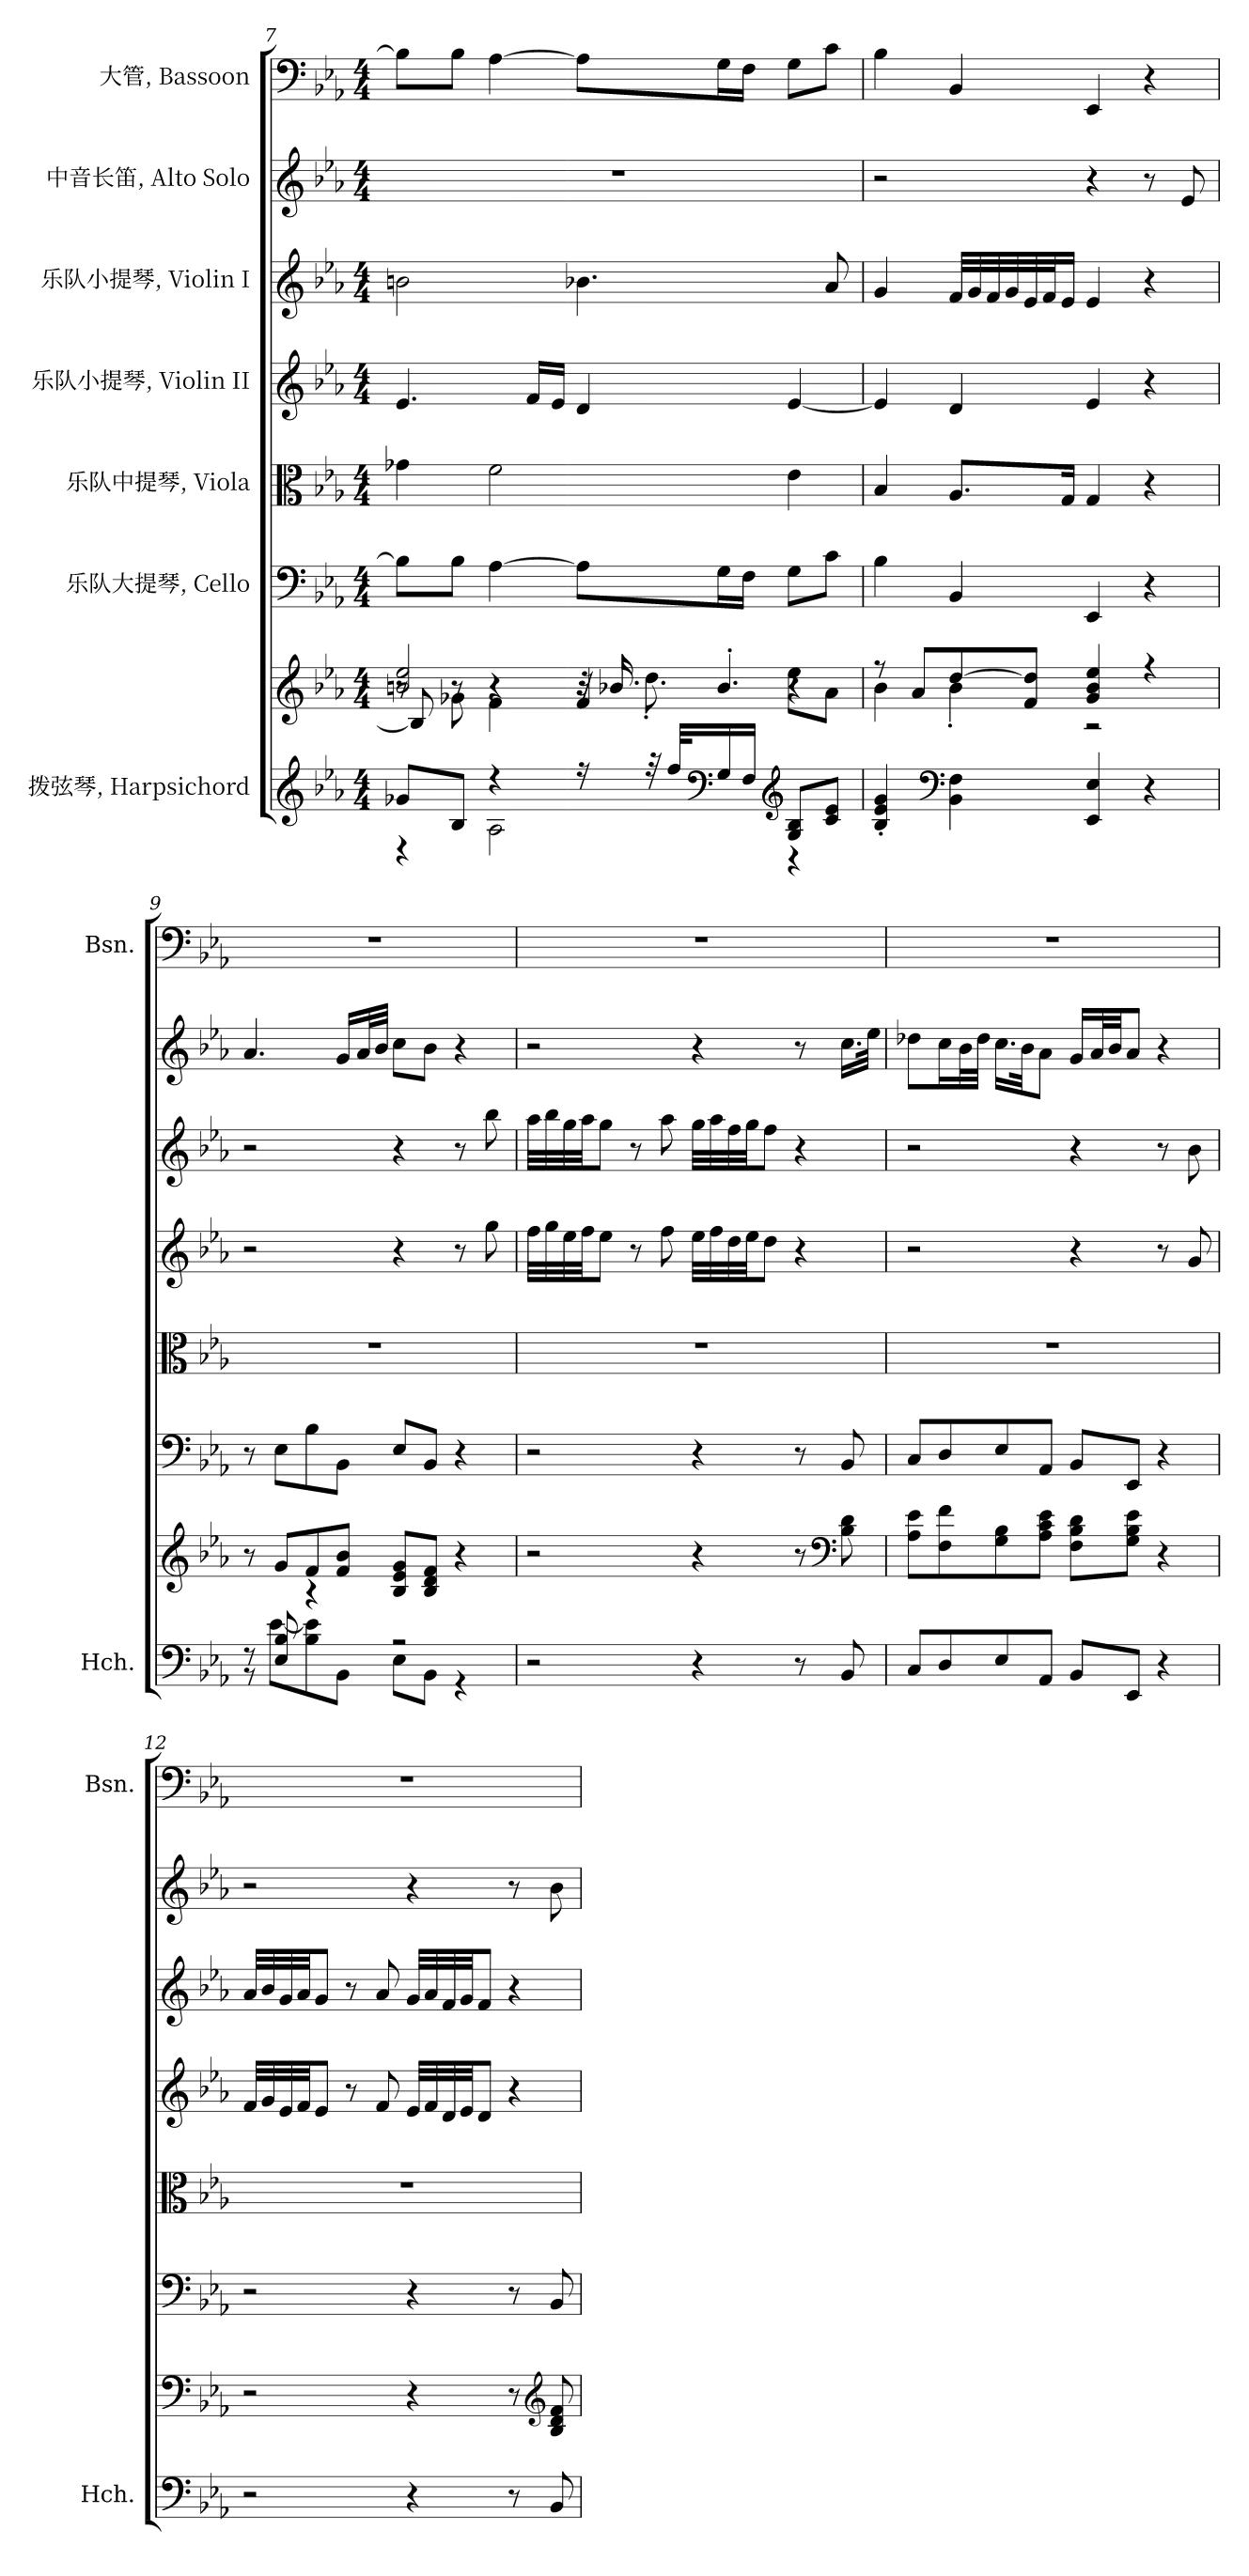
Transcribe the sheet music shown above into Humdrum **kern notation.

**kern	**kern	**kern	**kern	**kern	**kern	**kern	**kern
*part7	*part7	*part6	*part5	*part4	*part3	*part2	*part1
*staff8	*staff7	*staff6	*staff5	*staff4	*staff3	*staff2	*staff1
*I"拨弦琴, Harpsichord	*	*I"乐队大提琴, Cello	*I"乐队中提琴, Viola	*I"乐队小提琴, Violin II	*I"乐队小提琴, Violin I	*I"中音长笛, Alto Solo	*I"大管, Bassoon
*I'Hch.	*	*	*	*	*	*	*I'Bsn.
*clefG2	*clefG2	*clefF4	*clefC3	*clefG2	*clefG2	*clefG2	*clefF4
*	*	*	*	*	*	*ITrd3c5	*
*k[b-e-a-]	*k[b-e-a-]	*k[b-e-a-]	*k[b-e-a-]	*k[b-e-a-]	*k[b-e-a-]	*k[b-e-]	*k[b-e-a-]
*M4/4	*M4/4	*M4/4	*M4/4	*M4/4	*M4/4	*M4/4	*M4/4
=7	=7	=7	=7	=7	=7	=7	=7
*^	*^	*	*	*	*	*	*
*	*	*	*^	*	*	*	*	*	*
8g-X/L	4r	2bn/ 2ee-/	8r	8B-/]	8B-\L]	4g-X\	4.e-/	2bn\	1r	8B-\L]
8B-/J	.	.	8g-X\	8r	8B-\J	.	.	.	.	8B-\J
4r	2A-\	.	4f\	4r	[4A-\	2f\	.	.	.	[4A-\
.	.	.	.	.	.	.	16f/LL	.	.	.
.	.	.	.	.	.	.	16e-/JJ	.	.	.
16r	.	32r	16r	4f/	8A-\L]	.	4d/	4.b-X\	.	8A-\L]
.	.	16.b-X/	.	.	.	.	.	.	.	.
32r	.	.	8.dd'\	.	.	.	.	.	.	.
32ff/KLL	.	.	.	.	.	.	.	.	.	.
*clefF4	*	*	*	*	*	*	*	*	*	*
16G/	.	4.b-'/	.	.	16G\L	.	.	.	.	16G\L
16F/JJ	.	.	.	.	16F\JJ	.	.	.	.	16F\JJ
*clefG2	*	*	*	*	*	*	*	*	*	*
8G/ 8B-/L	4r	.	8ee-\L	4r	8G\L	4e-\	[4e-/	.	.	8G\L
8c/ 8e-/J	.	.	8a-\J	.	8c\J	.	.	8a-/	.	8c\J
*v	*v	*	*	*	*	*	*	*	*	*
*	*	*v	*v	*	*	*	*	*	*
!!LO:PB:g=z
=8	=8	=8	=8	=8	=8	=8	=8	=8
4B-/' 4e-/' 4g/'	8r	4b-\	4B-\	4B-/	4e-/]	4g/	2r	4B-\
.	8a-/L	.	.	.	.	.	.	.
*clefF4	*	*	*	*	*	*	*	*
4BB-\ 4F\	[8dd/	4b-'\	4BB-/	8.A-/L	4d/	32f/LLL	.	4BB-/
.	.	.	.	.	.	32g/	.	.
.	.	.	.	.	.	32f/	.	.
.	.	.	.	.	.	32g/	.	.
.	8f/ 8dd/]J	.	.	.	.	32e-/	.	.
.	.	.	.	.	.	32f/J	.	.
.	.	.	.	16G/Jk	.	16e-/JJ	.	.
4EE-/ 4E-/	4g/ 4b-/ 4ee-/	2r	4EE-/	4G/	4e-/	4e-/	4r	4EE-/
4r	4r	.	4r	4r	4r	4r	8r	4r
.	.	.	.	.	.	.	8B-/	.
*	*v	*v	*	*	*	*	*	*
=9	=9	=9	=9	=9	=9	=9	=9
*^	*	*	*	*	*	*	*
8r	8r	8r	8r	1r	2r	2r	4.e-/	1r
8E-/ 8B-/	[8e-\L	8g/L	8E-\L	.	.	.	.	.
4r	8B-\ 8e-\]	8f/	8B-\	.	.	.	.	.
.	8BB-\J	8f/ 8b-/J	8BB-\J	.	.	.	16d/LL	.
.	.	.	.	.	.	.	32e-/L	.
.	.	.	.	.	.	.	32f/JJJ	.
2r	8E-\L	8B-/ 8e-/ 8g/L	8E-/L	.	4r	4r	8g\L	.
.	8BB-\J	8B-/ 8d/ 8f/J	8BB-/J	.	.	.	8f\J	.
.	4r	4r	4r	.	8r	8r	4r	.
.	.	.	.	.	8gg\	8bb-\	.	.
*v	*v	*	*	*	*	*	*	*
!!LO:PB:g=z
=10	=10	=10	=10	=10	=10	=10	=10
2r	2r	2r	1r	32ff\LLL	32aa-\LLL	2r	1r
.	.	.	.	32gg\	32bb-\	.	.
.	.	.	.	32ee-\	32gg\	.	.
.	.	.	.	32ff\JJ	32aa-\JJ	.	.
.	.	.	.	8ee-\J	8gg\J	.	.
.	.	.	.	8r	8r	.	.
.	.	.	.	8ff\	8aa-\	.	.
4r	4r	4r	.	32ee-\LLL	32gg\LLL	4r	.
.	.	.	.	32ff\	32aa-\	.	.
.	.	.	.	32dd\	32ff\	.	.
.	.	.	.	32ee-\JJ	32gg\JJ	.	.
.	.	.	.	8dd\J	8ff\J	.	.
8r	8r	8r	.	4r	4r	8r	.
*	*clefF4	*	*	*	*	*	*
8BB-/	8B-\ 8d\	8BB-/	.	.	.	16.g\LL	.
.	.	.	.	.	.	32b-\JJk	.
=11	=11	=11	=11	=11	=11	=11	=11
8C/L	8A-\ 8e-\L	8C/L	1r	2r	2r	8a-X\L	1r
8D/	8F\ 8f\	8D/	.	.	.	16g\L	.
.	.	.	.	.	.	32f\L	.
.	.	.	.	.	.	32a-\JJJ	.
8E-/	8G\ 8B-\	8E-/	.	.	.	16.g\LL	.
.	.	.	.	.	.	32f\JK	.
8AA-/J	8A-\ 8c\ 8e-\J	8AA-/J	.	.	.	8e-\J	.
8BB-/L	8F\ 8B-\ 8d\L	8BB-/L	.	4r	4r	16d/LL	.
.	.	.	.	.	.	32e-/L	.
.	.	.	.	.	.	32f/JJ	.
8EE-/J	8G\ 8B-\ 8e-\J	8EE-/J	.	.	.	8e-/J	.
4r	4r	4r	.	8r	8r	4r	.
.	.	.	.	8g/	8b-\	.	.
!!LO:PB:g=z
=12	=12	=12	=12	=12	=12	=12	=12
2r	2r	2r	1r	32f/LLL	32a-/LLL	2r	1r
.	.	.	.	32g/	32b-/	.	.
.	.	.	.	32e-/	32g/	.	.
.	.	.	.	32f/JJ	32a-/JJ	.	.
.	.	.	.	8e-/J	8g/J	.	.
.	.	.	.	8r	8r	.	.
.	.	.	.	8f/	8a-/	.	.
4r	4r	4r	.	32e-/LLL	32g/LLL	4r	.
.	.	.	.	32f/	32a-/	.	.
.	.	.	.	32d/	32f/	.	.
.	.	.	.	32e-/JJ	32g/JJ	.	.
.	.	.	.	8d/J	8f/J	.	.
8r	8r	8r	.	4r	4r	8r	.
*	*clefG2	*	*	*	*	*	*
8BB-/	8B-/ 8d/ 8f/	8BB-/	.	.	.	8f\	.
=	=	=	=	=	=	=	=
*-	*-	*-	*-	*-	*-	*-	*-
